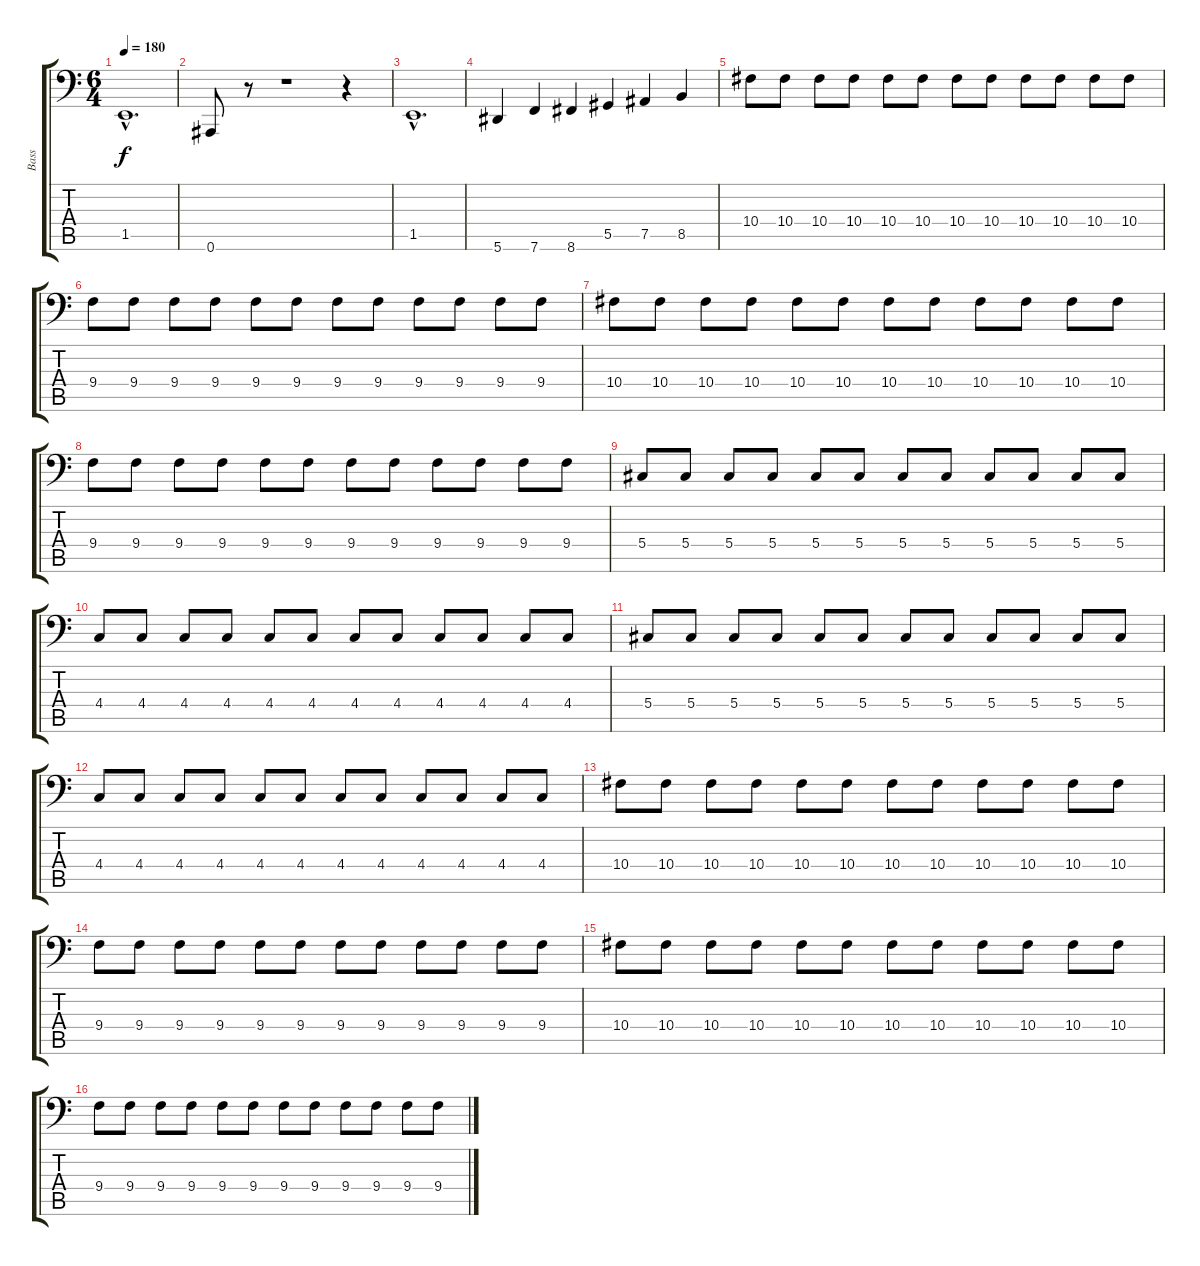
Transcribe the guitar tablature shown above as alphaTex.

\track ("Bass" "Bass") {instrument electricbassfinger}
\staff {score tabs}
\tuning (Bb2 F2 Db2 Ab1 Eb1 Bb0) {hide}
\ts (6 4)
\tempo 180
\clef f4
\ks c
1.5{hac}.1{d dy f} |
0.6.8 r.8 r.1 r.4 |
1.5{hac}.1{d} |
5.6.4 7.6.4 8.6.4 5.5.4 7.5.4 8.5.4 |
10.4.8 10.4.8 10.4.8 10.4.8 10.4.8 10.4.8 10.4.8 10.4.8 10.4.8 10.4.8 10.4.8 10.4.8 |
9.4.8 9.4.8 9.4.8 9.4.8 9.4.8 9.4.8 9.4.8 9.4.8 9.4.8 9.4.8 9.4.8 9.4.8 |
10.4.8 10.4.8 10.4.8 10.4.8 10.4.8 10.4.8 10.4.8 10.4.8 10.4.8 10.4.8 10.4.8 10.4.8 |
9.4.8 9.4.8 9.4.8 9.4.8 9.4.8 9.4.8 9.4.8 9.4.8 9.4.8 9.4.8 9.4.8 9.4.8 |
5.4.8 5.4.8 5.4.8 5.4.8 5.4.8 5.4.8 5.4.8 5.4.8 5.4.8 5.4.8 5.4.8 5.4.8 |
4.4.8 4.4.8 4.4.8 4.4.8 4.4.8 4.4.8 4.4.8 4.4.8 4.4.8 4.4.8 4.4.8 4.4.8 |
5.4.8 5.4.8 5.4.8 5.4.8 5.4.8 5.4.8 5.4.8 5.4.8 5.4.8 5.4.8 5.4.8 5.4.8 |
4.4.8 4.4.8 4.4.8 4.4.8 4.4.8 4.4.8 4.4.8 4.4.8 4.4.8 4.4.8 4.4.8 4.4.8 |
10.4.8 10.4.8 10.4.8 10.4.8 10.4.8 10.4.8 10.4.8 10.4.8 10.4.8 10.4.8 10.4.8 10.4.8 |
9.4.8 9.4.8 9.4.8 9.4.8 9.4.8 9.4.8 9.4.8 9.4.8 9.4.8 9.4.8 9.4.8 9.4.8 |
10.4.8 10.4.8 10.4.8 10.4.8 10.4.8 10.4.8 10.4.8 10.4.8 10.4.8 10.4.8 10.4.8 10.4.8 |
9.4.8 9.4.8 9.4.8 9.4.8 9.4.8 9.4.8 9.4.8 9.4.8 9.4.8 9.4.8 9.4.8 9.4.8
